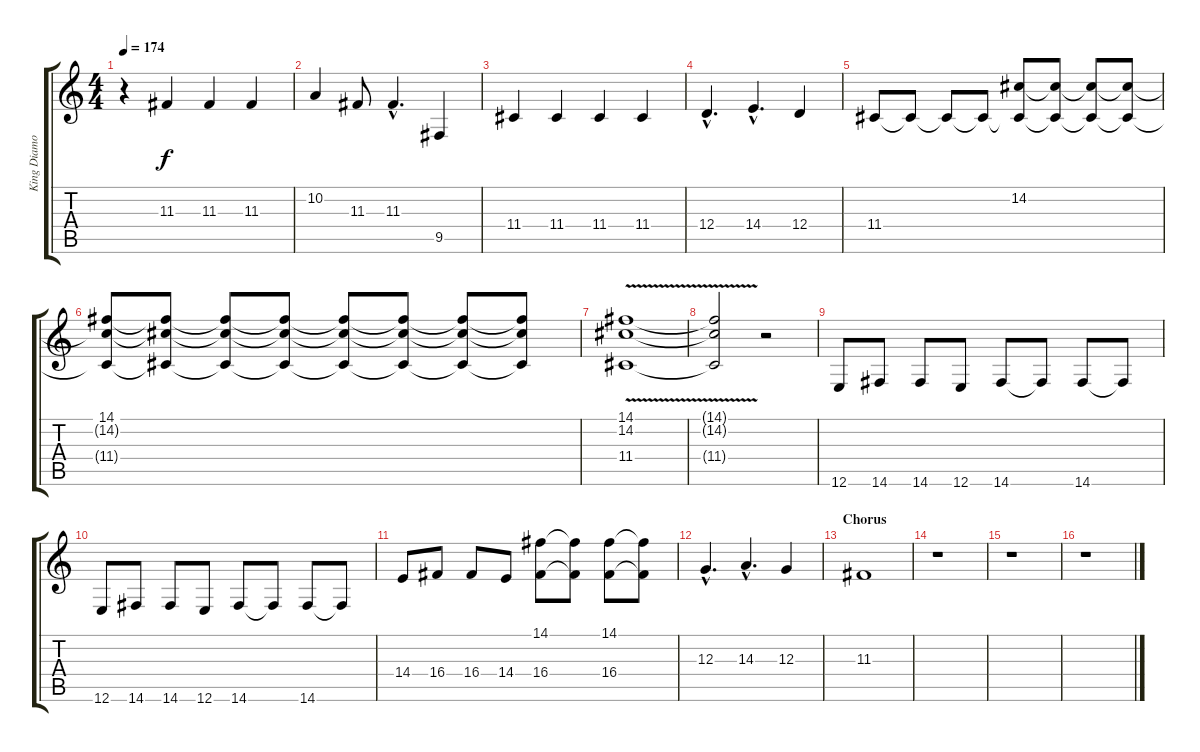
\track ("King Diamond/harmonies" "King Diamo") {instrument sopranosax}
\staff {score tabs}
\tuning (E4 B3 G3 D3 A2 E2) {hide}
\ts (4 4)
\tempo 174
\clef g2
\ks c
r.4{dy f} 11.3.4 11.3.4 11.3.4 |
10.2.4 11.3.8 11.3{hac}.4{d} 9.5.4 |
11.4.4 11.4.4 11.4.4 11.4.4 |
12.4{hac}.4{d} 14.4{hac}.4{d} 12.4.4 |
11.4.8 11.4{t}.8 11.4{t}.8 11.4{t}.8 (14.2 11.4{t}).8 (14.2{t} 11.4{t}).8 (14.2{t} 11.4{t}).8 (14.2{t} 11.4{t}).8 |
(14.1 14.2{t} 11.4{t}).8 (14.1{t} 14.2{t} 11.4{t}).8 (14.1{t} 14.2{t} 11.4{t}).8 (14.1{t} 14.2{t} 11.4{t}).8 (14.1{t} 14.2{t} 11.4{t}).8 (14.1{t} 14.2{t} 11.4{t}).8 (14.1{t} 14.2{t} 11.4{t}).8 (14.1{t} 14.2{t} 11.4{t}).8 |
(14.1{v} 14.2{v} 11.4{v}).1 |
(14.1{t} 14.2{t} 11.4{t}).2 r.2 |
12.6.8 14.6.8 14.6.8 12.6.8 14.6.8 14.6{t}.8 14.6.8 14.6{t}.8 |
12.6.8 14.6.8 14.6.8 12.6.8 14.6.8 14.6{t}.8 14.6.8 14.6{t}.8 |
14.4.8 16.4.8 16.4.8 14.4.8 (14.1 16.4).8 (14.1{t} 16.4{t}).8 (14.1 16.4).8 (14.1{t} 16.4{t}).8 |
12.3{hac}.4{d} 14.3{hac}.4{d} 12.3.4 |
\section ("" "Chorus")
11.3.1 |
r.1 |
r.1 |
r.1
